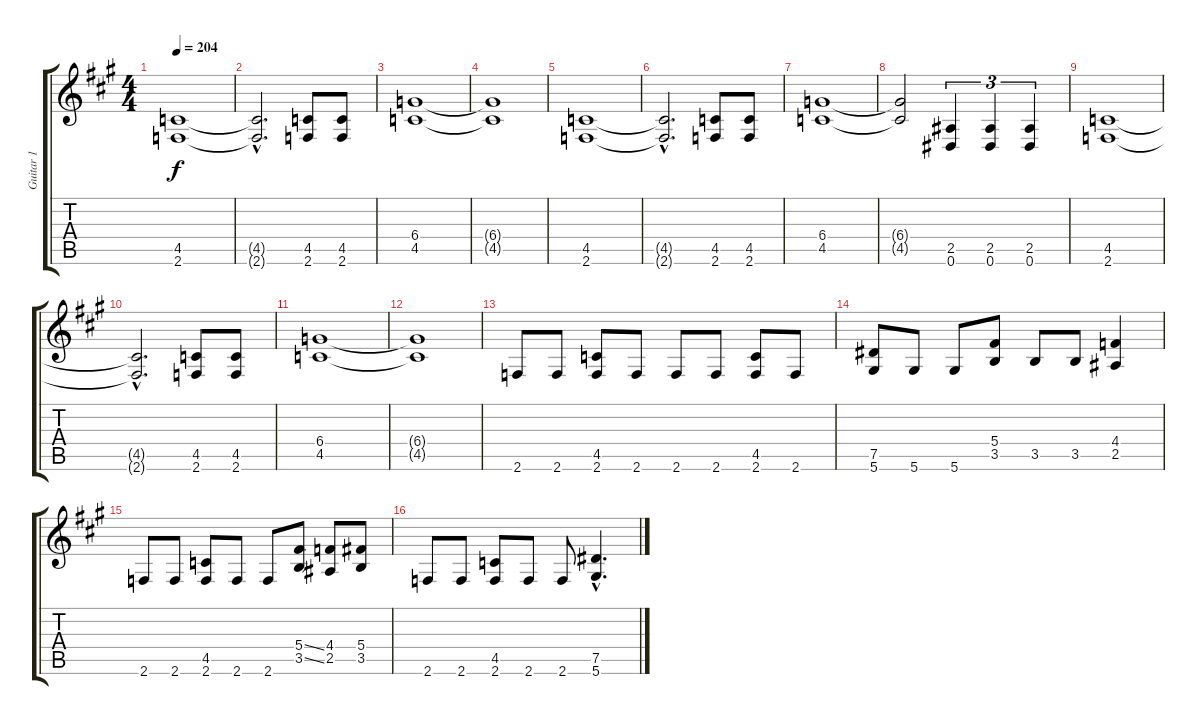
\track ("Guitar 1" "Guitar 1") {instrument distortionguitar}
\staff {score tabs}
\tuning (Eb4 Bb3 Gb3 Db3 Ab2 Eb2) {hide}
\ts (4 4)
\tempo 204
\clef g2
\ks a
(4.5 2.6).1{dy f} |
(4.5{hac t} 2.6{hac t}).2{d} (4.5 2.6).8 (4.5 2.6).8 |
(6.4 4.5).1 |
(6.4{t} 4.5{t}).1 |
(4.5 2.6).1 |
(4.5{hac t} 2.6{hac t}).2{d} (4.5 2.6).8 (4.5 2.6).8 |
(6.4 4.5).1 |
(6.4{t} 4.5{t}).2 (2.5 0.6).4{tu (3 2)} (2.5 0.6).4{tu (3 2)} (2.5 0.6).4{tu (3 2)} |
(4.5 2.6).1 |
(4.5{hac t} 2.6{hac t}).2{d} (4.5 2.6).8 (4.5 2.6).8 |
(6.4 4.5).1 |
(6.4{t} 4.5{t}).1 |
2.6.8 2.6.8 (4.5 2.6).8 2.6.8 2.6.8 2.6.8 (4.5 2.6).8 2.6.8 |
(7.5 5.6).8 5.6.8 5.6.8 (5.4 3.5).8 3.5.8 3.5.8 (4.4 2.5).4 |
2.6.8 2.6.8 (4.5 2.6).8 2.6.8 2.6.8 (5.4{ss} 3.5{ss}).8 (4.4 2.5).8 (5.4 3.5).8 |
2.6.8 2.6.8 (4.5 2.6).8 2.6.8 2.6.8 (7.5{hac} 5.6{hac}).4{d}
